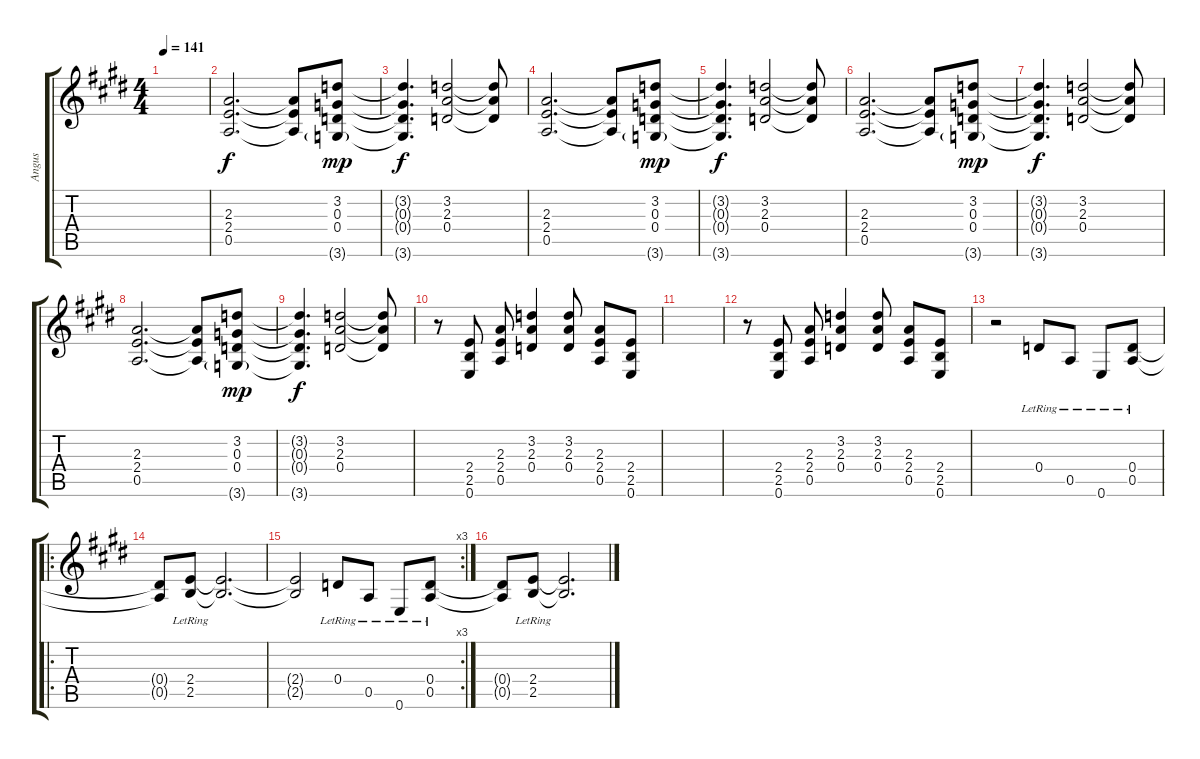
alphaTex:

\track ("Angus" "Angus") {instrument overdrivenguitar}
\staff {score tabs}
\tuning (E4 B3 G3 D3 A2 E2) {hide}
\ts (4 4)
\tempo 141
\clef g2
\ks e
|
(2.3 2.4 0.5).2{d} (2.3{t} 2.4{t} 0.5{t}).8 (3.2 0.3 0.4 3.6{g}).8{dy mp} |
(3.2{t} 0.3{t} 0.4{t} 3.6{t}).4{d dy f} (3.2 2.3 0.4).2 (3.2{t} 2.3{t} 0.4{t}).8 |
(2.3 2.4 0.5).2{d} (2.3{t} 2.4{t} 0.5{t}).8 (3.2 0.3 0.4 3.6{g}).8{dy mp} |
(3.2{t} 0.3{t} 0.4{t} 3.6{t}).4{d dy f} (3.2 2.3 0.4).2 (3.2{t} 2.3{t} 0.4{t}).8 |
(2.3 2.4 0.5).2{d} (2.3{t} 2.4{t} 0.5{t}).8 (3.2 0.3 0.4 3.6{g}).8{dy mp} |
(3.2{t} 0.3{t} 0.4{t} 3.6{t}).4{d dy f} (3.2 2.3 0.4).2 (3.2{t} 2.3{t} 0.4{t}).8 |
(2.3 2.4 0.5).2{d} (2.3{t} 2.4{t} 0.5{t}).8 (3.2 0.3 0.4 3.6{g}).8{dy mp} |
(3.2{t} 0.3{t} 0.4{t} 3.6{t}).4{d dy f} (3.2 2.3 0.4).2 (3.2{t} 2.3{t} 0.4{t}).8 |
r.8 (2.4 2.5 0.6).8 (2.3 2.4 0.5).8 (3.2 2.3 0.4).4 (3.2 2.3 0.4).8 (2.3 2.4 0.5).8 (2.4 2.5 0.6).8 |
|
r.8 (2.4 2.5 0.6).8 (2.3 2.4 0.5).8 (3.2 2.3 0.4).4 (3.2 2.3 0.4).8 (2.3 2.4 0.5).8 (2.4 2.5 0.6).8 |
r.2 0.4{lr}.8 0.5{lr}.8 0.6{lr}.8 (0.4{lr} 0.5{lr}).8 |
\ro
(0.4{t} 0.5{t}).8 (2.4{lr} 2.5{lr}).8 (2.4{t} 2.5{t}).2{d} |
\rc 3
(2.4{t} 2.5{t}).2 0.4{lr}.8 0.5{lr}.8 0.6{lr}.8 (0.4{lr} 0.5{lr}).8 |
(0.4{t} 0.5{t}).8 (2.4{lr} 2.5{lr}).8 (2.4{t} 2.5{t}).2{d}
